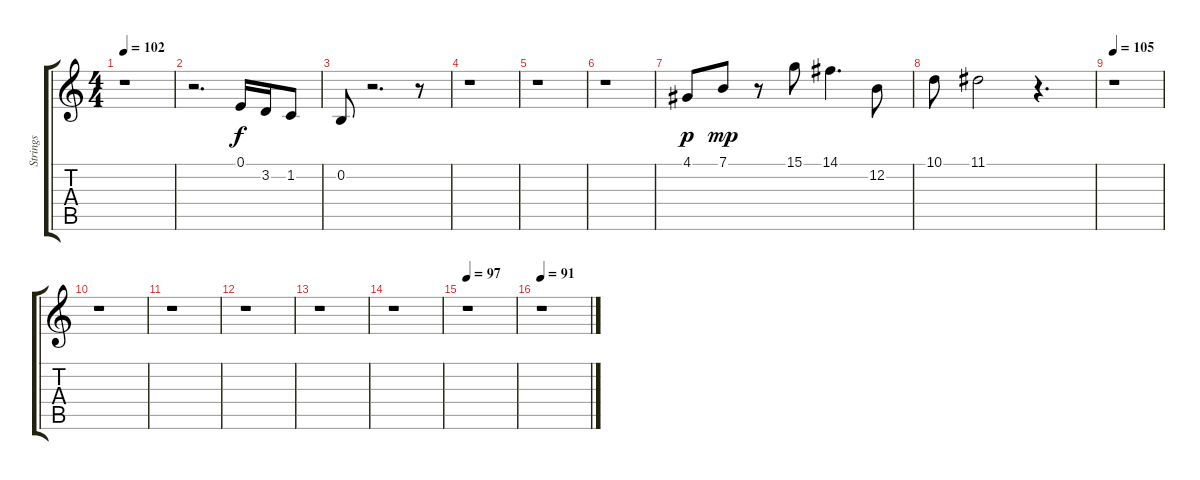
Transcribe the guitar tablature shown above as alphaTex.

\track ("Strings" "Strings") {instrument stringensemble1}
\staff {score tabs}
\tuning (E4 B3 G3 D3 A2 E2) {hide}
\ts (4 4)
\tempo 102
\clef g2
\ks c
r.1{dy f} |
r.2{d} 0.1.16 3.2.16 1.2.8 |
0.2.8 r.2{d} r.8 |
r.1 |
r.1 |
r.1 |
4.1.8{dy p} 7.1.8{dy mp} r.8 15.1.8 14.1.4{d} 12.2.8 |
10.1.8 11.1.2 r.4{d} |
\tempo 105
r.1 |
r.1 |
r.1 |
r.1 |
r.1 |
r.1 |
\tempo 97
r.1 |
\tempo 91
r.1
